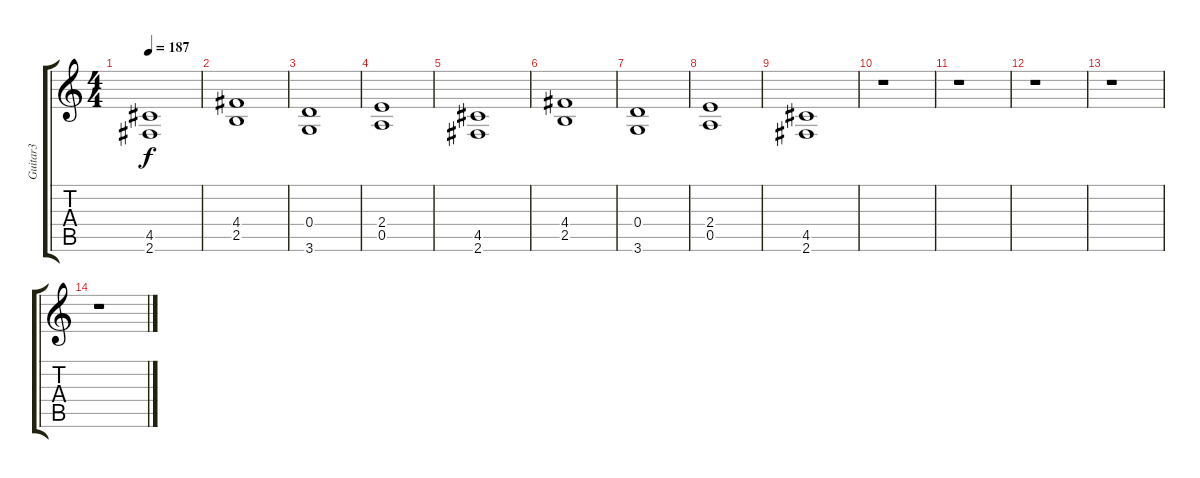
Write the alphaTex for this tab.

\track ("Guitar3" "Guitar3") {instrument overdrivenguitar}
\staff {score tabs}
\tuning (E4 B3 G3 D3 A2 E2) {hide}
\ts (4 4)
\tempo 187
\clef g2
\ks c
(4.5 2.6).1{dy f} |
(4.4 2.5).1 |
(0.4 3.6).1 |
(2.4 0.5).1 |
(4.5 2.6).1 |
(4.4 2.5).1 |
(0.4 3.6).1 |
(2.4 0.5).1 |
(4.5 2.6).1 |
r.1 |
r.1 |
r.1 |
r.1 |
r.1
